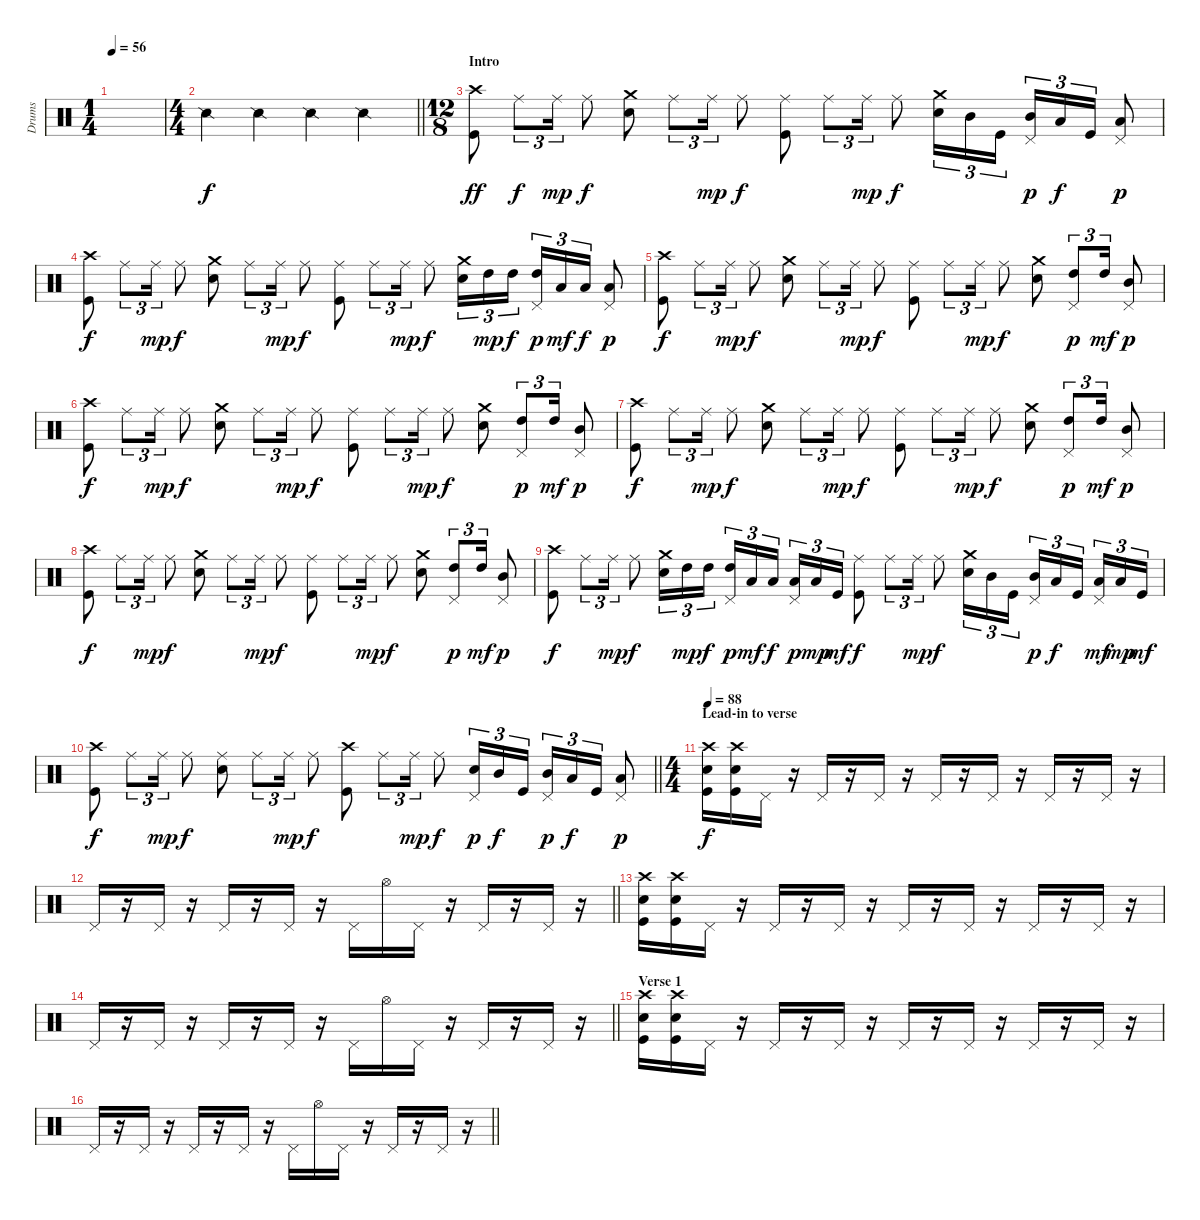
\track ("Drums" "Drums") {instrument percussion}
\staff {score}
\articulation defaults
\ts (1 4)
\tempo 56
\clef neutral
\ks c
|
\ts (4 4)
\barLineRight lightlight "Snare (side stick) 2".4 "Snare (side stick) 2".4 "Snare (side stick) 2".4 "Snare (side stick) 2".4
|
\ts (12 8)
\section ("" "Intro")
("Crash high (hit)" "Kick (hit)").8{dy ff} "Ride (middle)".8{tu (3 2) dy f} "Ride (middle)".16{tu (3 2) dy mp} "Ride (middle)".8{dy f} ("Crash medium (hit)" "Snare (hit) 2").8 "Ride (middle)".8{tu (3 2)} "Ride (middle)".16{tu (3 2) dy mp} "Ride (middle)".8{dy f} ("Ride (middle)" "Kick (hit)").8 "Ride (middle)".8{tu (3 2)} "Ride (middle)".16{tu (3 2) dy mp} "Ride (middle)".8{dy f} ("Crash medium (hit)" "Snare (hit) 2").16{tu (3 2)} "Mid Tom (hit)".16{tu (3 2)} "Kick (hit)".16{tu (3 2) beam splitsecondary} ("Pedal Hi-Hat (hit)" "Mid Tom (hit)").16{tu (3 2) dy p} "Low Tom (hit)".16{tu (3 2) dy f} "Kick (hit)".16{tu (3 2)} ("Pedal Hi-Hat (hit)" "Low Tom (hit)").8{dy p} |
("Crash high (hit)" "Kick (hit)").8{dy f} "Ride (middle)".8{tu (3 2)} "Ride (middle)".16{tu (3 2) dy mp} "Ride (middle)".8{dy f} ("Crash medium (hit)" "Snare (hit) 2").8 "Ride (middle)".8{tu (3 2)} "Ride (middle)".16{tu (3 2) dy mp} "Ride (middle)".8{dy f} ("Ride (middle)" "Kick (hit)").8 "Ride (middle)".8{tu (3 2)} "Ride (middle)".16{tu (3 2) dy mp} "Ride (middle)".8{dy f} ("Crash medium (hit)" "Snare (hit) 2").16{tu (3 2)} "High Tom (hit)".16{tu (3 2) dy mp} "High Tom (hit)".16{tu (3 2) dy f beam splitsecondary} ("Pedal Hi-Hat (hit)" "High Tom (hit)").16{tu (3 2) dy p} "Low Tom (hit)".16{tu (3 2) dy mf} "Low Tom (hit)".16{tu (3 2) dy f} ("Pedal Hi-Hat (hit)" "Low Tom (hit)").8{dy p} |
("Crash high (hit)" "Kick (hit)").8{dy f} "Ride (middle)".8{tu (3 2)} "Ride (middle)".16{tu (3 2) dy mp} "Ride (middle)".8{dy f} ("Crash medium (hit)" "Snare (hit) 2").8 "Ride (middle)".8{tu (3 2)} "Ride (middle)".16{tu (3 2) dy mp} "Ride (middle)".8{dy f} ("Ride (middle)" "Kick (hit)").8 "Ride (middle)".8{tu (3 2)} "Ride (middle)".16{tu (3 2) dy mp} "Ride (middle)".8{dy f} ("Crash medium (hit)" "Snare (hit) 2").8 ("Pedal Hi-Hat (hit)" "High Tom (hit)").8{tu (3 2) dy p} "High Tom (hit)".16{tu (3 2) dy mf} ("Pedal Hi-Hat (hit)" "Mid Tom (hit)").8{dy p} |
("Crash high (hit)" "Kick (hit)").8{dy f} "Ride (middle)".8{tu (3 2)} "Ride (middle)".16{tu (3 2) dy mp} "Ride (middle)".8{dy f} ("Crash medium (hit)" "Snare (hit) 2").8 "Ride (middle)".8{tu (3 2)} "Ride (middle)".16{tu (3 2) dy mp} "Ride (middle)".8{dy f} ("Ride (middle)" "Kick (hit)").8 "Ride (middle)".8{tu (3 2)} "Ride (middle)".16{tu (3 2) dy mp} "Ride (middle)".8{dy f} ("Crash medium (hit)" "Snare (hit) 2").8 ("Pedal Hi-Hat (hit)" "High Tom (hit)").8{tu (3 2) dy p} "High Tom (hit)".16{tu (3 2) dy mf} ("Pedal Hi-Hat (hit)" "Mid Tom (hit)").8{dy p} |
("Crash high (hit)" "Kick (hit)").8{dy f} "Ride (middle)".8{tu (3 2)} "Ride (middle)".16{tu (3 2) dy mp} "Ride (middle)".8{dy f} ("Crash medium (hit)" "Snare (hit) 2").8 "Ride (middle)".8{tu (3 2)} "Ride (middle)".16{tu (3 2) dy mp} "Ride (middle)".8{dy f} ("Ride (middle)" "Kick (hit)").8 "Ride (middle)".8{tu (3 2)} "Ride (middle)".16{tu (3 2) dy mp} "Ride (middle)".8{dy f} ("Crash medium (hit)" "Snare (hit) 2").8 ("Pedal Hi-Hat (hit)" "High Tom (hit)").8{tu (3 2) dy p} "High Tom (hit)".16{tu (3 2) dy mf} ("Pedal Hi-Hat (hit)" "Mid Tom (hit)").8{dy p} |
("Crash high (hit)" "Kick (hit)").8{dy f} "Ride (middle)".8{tu (3 2)} "Ride (middle)".16{tu (3 2) dy mp} "Ride (middle)".8{dy f} ("Crash medium (hit)" "Snare (hit) 2").8 "Ride (middle)".8{tu (3 2)} "Ride (middle)".16{tu (3 2) dy mp} "Ride (middle)".8{dy f} ("Ride (middle)" "Kick (hit)").8 "Ride (middle)".8{tu (3 2)} "Ride (middle)".16{tu (3 2) dy mp} "Ride (middle)".8{dy f} ("Crash medium (hit)" "Snare (hit) 2").8 ("Pedal Hi-Hat (hit)" "High Tom (hit)").8{tu (3 2) dy p} "High Tom (hit)".16{tu (3 2) dy mf} ("Pedal Hi-Hat (hit)" "Mid Tom (hit)").8{dy p} |
("Crash high (hit)" "Kick (hit)").8{dy f} "Ride (middle)".8{tu (3 2)} "Ride (middle)".16{tu (3 2) dy mp} "Ride (middle)".8{dy f} ("Crash medium (hit)" "Snare (hit) 2").16{tu (3 2)} "High Tom (hit)".16{tu (3 2) dy mp} "High Tom (hit)".16{tu (3 2) dy f beam splitsecondary} ("Pedal Hi-Hat (hit)" "High Tom (hit)").16{tu (3 2) dy p} "Low Tom (hit)".16{tu (3 2) dy mf} "Low Tom (hit)".16{tu (3 2) dy f beam splitsecondary} ("Pedal Hi-Hat (hit)" "Low Tom (hit)").16{tu (3 2) dy p} "Low Tom (hit)".16{tu (3 2) dy mp} "Kick (hit)".16{tu (3 2) dy mf} ("Ride (middle)" "Kick (hit)").8{dy f} "Ride (middle)".8{tu (3 2)} "Ride (middle)".16{tu (3 2) dy mp} "Ride (middle)".8{dy f} ("Crash medium (hit)" "Snare (hit) 2").16{tu (3 2)} "Mid Tom (hit)".16{tu (3 2)} "Kick (hit)".16{tu (3 2) beam splitsecondary} ("Pedal Hi-Hat (hit)" "Mid Tom (hit)").16{tu (3 2) dy p} "Low Tom (hit)".16{tu (3 2) dy f} "Kick (hit)".16{tu (3 2) beam splitsecondary} ("Pedal Hi-Hat (hit)" "Low Tom (hit)").16{tu (3 2) dy mf} "Low Tom (hit)".16{tu (3 2) dy mp} "Kick (hit)".16{tu (3 2) dy mf} |
\barLineRight lightlight
("Crash high (hit)" "Kick (hit)").8{dy f} "Ride (middle)".8{tu (3 2)} "Ride (middle)".16{tu (3 2) dy mp} "Ride (middle)".8{dy f} ("Ride (middle)" "Snare (hit) 2").8 "Ride (middle)".8{tu (3 2)} "Ride (middle)".16{tu (3 2) dy mp} "Ride (middle)".8{dy f} ("Crash high (hit)" "Kick (hit)").8 "Ride (middle)".8{tu (3 2)} "Ride (middle)".16{tu (3 2) dy mp} "Ride (middle)".8{dy f} ("Pedal Hi-Hat (hit)" "Snare (hit) 2").16{tu (3 2) dy p} "Mid Tom (hit)".16{tu (3 2) dy f} "Kick (hit)".16{tu (3 2) beam splitsecondary} ("Pedal Hi-Hat (hit)" "Mid Tom (hit)").16{tu (3 2) dy p} "Low Tom (hit)".16{tu (3 2) dy f} "Kick (hit)".16{tu (3 2)} ("Pedal Hi-Hat (hit)" "Low Tom (hit)").8{dy p} |
\ts (4 4)
\section ("" "Lead-in to verse")
\tempo 88
("Crash high (hit)" "Snare (hit) 2" "Kick (hit)").16{dy f} ("Crash high (hit)" "Snare (hit) 2" "Kick (hit)").16 "Pedal Hi-Hat (hit)".16 r.16 "Pedal Hi-Hat (hit)".16 r.16 "Pedal Hi-Hat (hit)".16 r.16 "Pedal Hi-Hat (hit)".16 r.16 "Pedal Hi-Hat (hit)".16 r.16 "Pedal Hi-Hat (hit)".16 r.16 "Pedal Hi-Hat (hit)".16 r.16 |
\barLineRight lightlight "Pedal Hi-Hat (hit)".16
r.16 "Pedal Hi-Hat (hit)".16 r.16 "Pedal Hi-Hat (hit)".16 r.16 "Pedal Hi-Hat (hit)".16 r.16 "Pedal Hi-Hat (hit)".16 "Hi-Hat (open)".16 "Pedal Hi-Hat (hit)".16 r.16 "Pedal Hi-Hat (hit)".16 r.16 "Pedal Hi-Hat (hit)".16 r.16 |
("Crash high (hit)" "Snare (hit) 2" "Kick (hit)").16 ("Crash high (hit)" "Snare (hit) 2" "Kick (hit)").16 "Pedal Hi-Hat (hit)".16 r.16 "Pedal Hi-Hat (hit)".16 r.16 "Pedal Hi-Hat (hit)".16 r.16 "Pedal Hi-Hat (hit)".16 r.16 "Pedal Hi-Hat (hit)".16 r.16 "Pedal Hi-Hat (hit)".16 r.16 "Pedal Hi-Hat (hit)".16 r.16 |
\barLineRight lightlight "Pedal Hi-Hat (hit)".16
r.16 "Pedal Hi-Hat (hit)".16 r.16 "Pedal Hi-Hat (hit)".16 r.16 "Pedal Hi-Hat (hit)".16 r.16 "Pedal Hi-Hat (hit)".16 "Hi-Hat (open)".16 "Pedal Hi-Hat (hit)".16 r.16 "Pedal Hi-Hat (hit)".16 r.16 "Pedal Hi-Hat (hit)".16 r.16 |
\section ("" "Verse 1")
("Crash high (hit)" "Snare (hit) 2" "Kick (hit)").16 ("Crash high (hit)" "Snare (hit) 2" "Kick (hit)").16 "Pedal Hi-Hat (hit)".16 r.16 "Pedal Hi-Hat (hit)".16 r.16 "Pedal Hi-Hat (hit)".16 r.16 "Pedal Hi-Hat (hit)".16 r.16 "Pedal Hi-Hat (hit)".16 r.16 "Pedal Hi-Hat (hit)".16 r.16 "Pedal Hi-Hat (hit)".16 r.16 |
\barLineRight lightlight "Pedal Hi-Hat (hit)".16
r.16 "Pedal Hi-Hat (hit)".16 r.16 "Pedal Hi-Hat (hit)".16 r.16 "Pedal Hi-Hat (hit)".16 r.16 "Pedal Hi-Hat (hit)".16 "Hi-Hat (open)".16 "Pedal Hi-Hat (hit)".16 r.16 "Pedal Hi-Hat (hit)".16 r.16 "Pedal Hi-Hat (hit)".16 r.16
